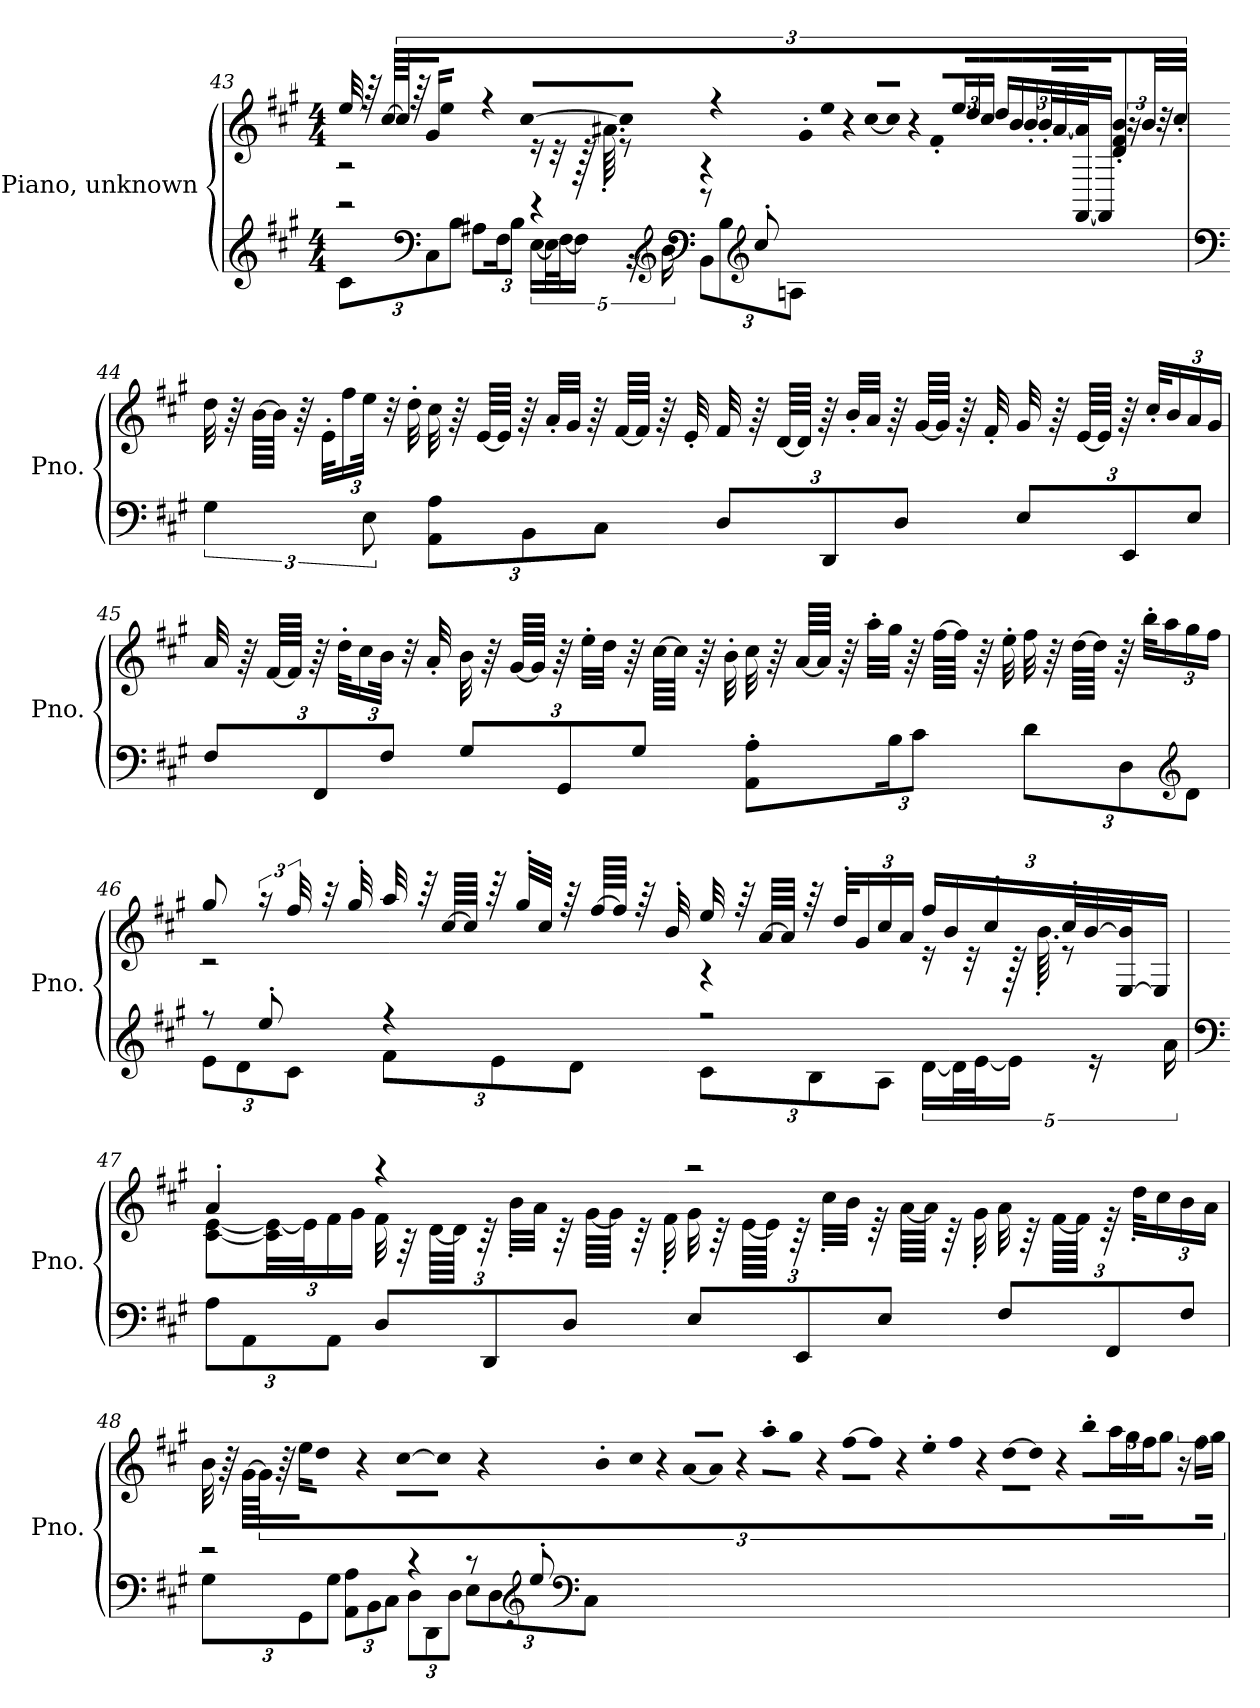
**kern	**kern
*part1	*part1
*staff2	*staff1
*I"Piano, unknown	*
*I'Pno.	*
!!LO:PB:g=z
*clefG2	*clefG2
*k[f#c#g#]	*k[f#c#g#]
*M4/4	*M4/4
=43	=43
*^	*
*	*Xbrackettup	*
*	*	*^
2r	12c#\L	32ee/	2r
.	.	64r	.
.	.	[64cc#/LLLL	.
.	.	96cc#/JJJJ]	.
.	.	96r	.
*clefF4	*	*	*
.	12C#\	24g#/LL	.
.	.	32ee/JJk	.
.	.	64r	.
.	12B\J	.	.
.	.	[64cc#/LLLL	.
.	.	64cc#/JJJJ]	.
.	.	64r	.
.	.	32g#'/	.
.	8A#X\L	32ee/	.
.	.	64r	.
.	.	[64cc#/LLLL	.
.	.	64cc#/JJJJ]	.
.	.	64r	.
.	.	32f#'/KLL	.
*	*	*Xbrackettup	*
.	24F#\K	24ee/	.
.	12B\J	24dd/	.
.	.	24cc#/JJ	.
*	*brackettup	*	*
4r	[20E\LL	24dd/LL	16r
.	.	24b/	.
.	40E\L]	.	.
.	.	.	32r
.	[40F#\J	.	.
.	.	24b'/	.
.	.	.	128r
.	20F#\JJ]	.	.
.	.	.	64.a#X'\
.	.	48b'/L	8r
.	.	[48a#/	.
.	20r	.	.
.	.	[48FF#/ 48a#/]J	.
.	.	16FF#/JJ]	.
*clefG2	*	*	*
.	20b\	.	.
*clefF4	*	*	*
*	*Xbrackettup	*	*
8r	12BB\L	8d/' 8f#/' 8b/'	4r
.	12B\	.	.
*clefG2	*	*	*
*	*	*brackettup	*
8cc#'/	.	24r	.
.	12An\J	48b/	.
.	.	32r	.
.	.	32cc#'/	.
*v	*v	*	*
*	*v	*v
!!LO:LB:g=z
=44	=44
*clefF4	*
*brackettup	*
6G#\	32dd\
.	64r
.	[64b\LLLL
.	64b\JJJJ]
.	64r
.	32e'\KLL
*	*Xbrackettup
.	24ff#\
12E\	48ee\JJk
.	32r
.	32dd'\
*Xbrackettup	*
12AA\ 12A\L	32cc#\
.	64r
.	[64e/LLLL
.	64e/JJJJ]
.	64r
12BB\	.
.	32a'/LLL
.	32g#/JJJ
.	64r
12C#\J	.
.	[64f#/LLLL
.	64f#/JJJJ]
.	64r
.	32e'/
12D/L	32f#/
.	64r
.	[64d/LLLL
.	64d/JJJJ]
.	64r
12DD/	.
.	32b'/LLL
.	32a/JJJ
.	64r
12D/J	.
.	[64g#/LLLL
.	64g#/JJJJ]
.	64r
.	32f#'/
12E/L	32g#/
.	64r
.	[64e/LLLL
.	64e/JJJJ]
.	64r
12EE/	.
.	32cc#'/KLL
.	24b/
12E/J	24a/
.	24g#/JJ
!!LO:LB:g=z
=45	=45
12F#/L	32a/
.	64r
.	[64f#/LLLL
.	64f#/JJJJ]
.	64r
12FF#/	.
.	32dd'\KLL
.	24cc#\
12F#/J	48b\JJk
.	32r
.	32a'/
12G#/L	32b\
.	64r
.	[64g#/LLLL
.	64g#/JJJJ]
.	64r
12GG#/	.
.	32ee'\LLL
.	32dd\JJJ
.	64r
12G#/J	.
.	[64cc#\LLLL
.	64cc#\JJJJ]
.	64r
.	32b'\
8AA\' 8A\'L	32cc#\
.	64r
.	[64a/LLLL
.	64a/JJJJ]
.	64r
.	32aa'\LLL
24B\K	32gg#\JJJ
.	64r
12c#\J	.
.	[64ff#\LLLL
.	64ff#\JJJJ]
.	64r
.	32ee'\
12d\L	32ff#\
.	64r
.	[64dd\LLLL
.	64dd\JJJJ]
.	64r
12D\	.
.	32bb'\KLL
.	24aa\
*clefG2	*
12d\J	24gg#\
.	24ff#\JJ
!!LO:LB:g=z
=46	=46
*^	*^
8r	12e\L	8gg#/	2r
.	12d\	.	.
*	*	*brackettup	*
8ee'/	.	24r	.
.	12c#\J	48ff#/	.
.	.	32r	.
.	.	32gg#'/	.
4r	12f#\L	32aa/	.
.	.	64r	.
.	.	[64cc#/LLLL	.
.	.	64cc#/JJJJ]	.
.	.	64r	.
.	12e\	.	.
.	.	32gg#'/LLL	.
.	.	32cc#/JJJ	.
.	.	64r	.
.	12d\J	.	.
.	.	[64ff#/LLLL	.
.	.	64ff#/JJJJ]	.
.	.	64r	.
.	.	32b'/	.
2r	12c#\L	32ee/	4r
.	.	64r	.
.	.	[64a/LLLL	.
.	.	64a/JJJJ]	.
.	.	64r	.
.	12B\	.	.
.	.	32dd'/KLL	.
*	*	*Xbrackettup	*
.	.	24g#/	.
.	12A\J	24cc#/	.
.	.	24a/JJ	.
*	*brackettup	*	*
.	[20d\LL	24ff#/LL	16r
.	.	24b/	.
.	40d\L]	.	.
.	.	.	32r
.	[40e\J	.	.
.	.	24cc#'/	.
.	.	.	128r
.	20e\JJ]	.	.
.	.	.	64.b'\
.	.	48cc#'/L	8r
.	.	[48b/	.
.	20r	.	.
.	.	[48E/ 48b/]J	.
.	.	16E/JJ]	.
.	20a\	.	.
*v	*v	*	*
!!LO:LB:g=z	!!
=47	=47	=47
*clefF4	*	*
*Xbrackettup	*	*
12A\L	4a'/	[8c#\ [8e\L
12AA\	.	.
.	.	48c#\] 48e\_LL
.	.	48e\J]
12AA\J	.	24f#\
.	.	24g#\JJ
12D/L	4r	32f#\
.	.	64r
.	.	[64d\LLLL
.	.	64d\JJJJ]
.	.	64r
12DD/	.	.
.	.	32b'\LLL
.	.	32a\JJJ
.	.	64r
12D/J	.	.
.	.	[64g#\LLLL
.	.	64g#\JJJJ]
.	.	64r
.	.	32f#'\
12E/L	2r	32g#\
.	.	64r
.	.	[64e\LLLL
.	.	64e\JJJJ]
.	.	64r
12EE/	.	.
.	.	32cc#'\LLL
.	.	32b\JJJ
.	.	64r
12E/J	.	.
.	.	[64a\LLLL
.	.	64a\JJJJ]
.	.	64r
.	.	32g#'\
12F#/L	.	32a\
.	.	64r
.	.	[64f#\LLLL
.	.	64f#\JJJJ]
.	.	64r
12FF#/	.	.
.	.	32dd'\KLL
.	.	24cc#\
12F#/J	.	24b\
.	.	24a\JJ
*	*v	*v
!!LO:LB:g=z
=48	=48
*^	*
2r	12G#\L	32b\
.	.	64r
.	.	[64g#/LLLL
*	*	*brackettup
.	.	96g#/JJJJ]
.	.	96r
.	12GG#\	24ee\LL
.	.	32dd\JJk
.	.	64r
.	12G#\J	.
.	.	[64cc#\LLLL
.	.	64cc#\JJJJ]
.	.	64r
.	.	32b'\
.	12AA\ 12A\L	32cc#\
.	.	64r
.	.	[64a/LLLL
.	.	64a/JJJJ]
.	.	64r
.	12BB\	.
.	.	32aa'\LLL
.	.	32gg#\JJJ
.	.	64r
.	12C#\J	.
.	.	[64ff#\LLLL
.	.	64ff#\JJJJ]
.	.	64r
.	.	32ee'\
4r	12D\L	32ff#\
.	.	64r
.	.	[64dd\LLLL
.	.	64dd\JJJJ]
.	.	64r
.	12DD\	.
.	.	32bb'\KLL
*	*	*Xbrackettup
.	.	24aa\
.	12D\J	24gg#\
.	.	24ff#\J
8r	12E\L	8gg#\J
.	12D\	.
*clefG2	*	*
*	*	*brackettup
8ee'/	.	24r
*clefF4	*	*
.	12C#\J	24ff#\LL
.	.	24gg#\JJ
*v	*v	*
=	=
*-	*-
